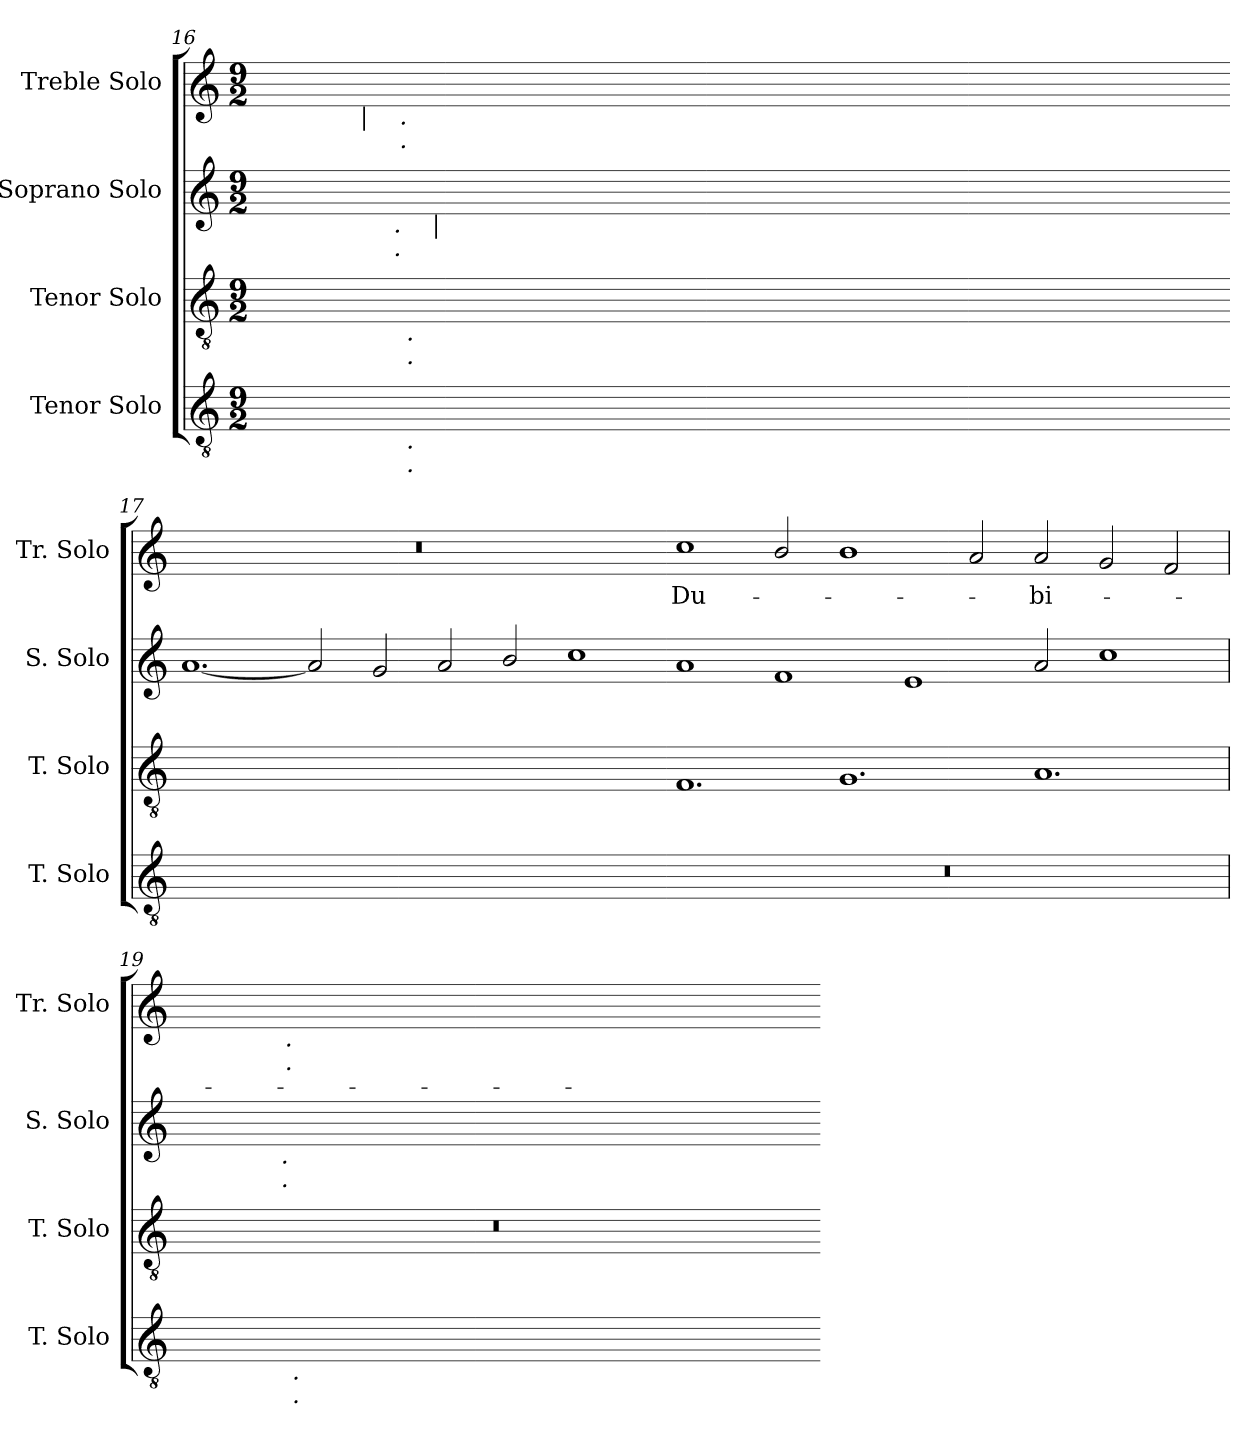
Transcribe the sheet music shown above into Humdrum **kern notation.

**kern	**kern	**kern	**text	**kern	**text
*part4	*part3	*part2	*part2	*part1	*part1
*staff4	*staff3	*staff2	*staff2	*staff1	*staff1
*I"Tenor Solo	*I"Tenor Solo	*I"Soprano Solo	*	*I"Treble Solo	*
*I'T. Solo	*I'T. Solo	*I'S. Solo	*	*I'Tr. Solo	*
!!LO:LB:g=z
*clefGv2	*clefGv2	*clefG2	*	*clefG2	*
*ITrd7c12	*ITrd7c12	*	*	*	*
*k[]	*k[]	*k[]	*	*k[]	*
*C:	*C:	*C:	*	*C:	*
*M9/2	*M9/2	*M9/2	*	*M9/2	*
=16	=16	=16	=16	=16	=16
!	!	!	!LO:LY:b:color=#000000	!	!
!	!	!	!	!LO:TX:b:i:t=-	!
!	!	!LO:TX:b:i:t=-	!	!	!
!	!	!	!	!	!LO:LY:b:color=#000000
*^	*^	*^	*	*^	*
*	*	*	*	*	*^	*	*	*^	*
[<0.FFiyy	4ryy	[>0.Ciyy	4ryy	[<0.fiyy	4ryy	4ryy	-ne	[<0.aiyy	4.ryy	4ryy	-e,
.	8ryy	.	8ryy	.	8ryy	8ryy	.	.	.	8ryy	.
!	!	!	!	!	!	!	!	!	!LO:TX:b:i:t=|	!	!
.	16ryy	.	16ryy	.	32ryy	16ryy	.	.	1ryy	32ryy	.
.	.	.	.	.	64ryy	.	.	.	.	64ryy	.
.	.	.	.	.	256.ryy	.	.	.	.	128ryy	.
!	!	!	!	!	!LO:TX:b:i:t=.	!	!	!	!	!	!
!	!	!	!	!	!LO:TX:b:i:t=.	!	!	!	!	!	!
.	.	.	.	.	1ryy	.	.	.	.	.	.
.	.	.	.	.	.	.	.	.	.	512.ryy	.
!	!	!	!	!	!	!	!	!	!	!LO:TX:b:i:t=.	!
!	!	!	!	!	!	!	!	!	!	!LO:TX:b:i:t=.	!
.	.	.	.	.	.	.	.	.	.	1ryy	.
.	1024ryy	.	1024ryy	.	.	32ryy	.	.	.	.	.
!	!	!	!LO:TX:b:i:t=.	!	!	!	!	!	!	!	!
!	!	!	!LO:TX:b:i:t=.	!	!	!	!	!	!	!	!
!	!LO:TX:b:i:t=.	!	!	!	!	!	!	!	!	!	!
!	!LO:TX:b:i:t=.	!	!	!	!	!	!	!	!	!	!
.	1ryy	.	1ryy	.	.	.	.	.	.	.	.
.	.	.	.	.	.	128.ryy	.	.	.	.	.
!	!	!	!	!	!	!LO:TX:b:i:t=|	!	!	!	!	!
.	.	.	.	.	.	1ryy	.	.	.	.	.
.	.	.	.	.	.	.	.	.	1ryy	.	.
.	.	.	.	.	1ryy	.	.	.	.	.	.
.	.	.	.	.	.	.	.	.	.	1ryy	.
.	1ryy	.	1ryy	.	.	.	.	.	.	.	.
.	.	.	.	.	.	1ryy	.	.	.	.	.
.	.	.	.	.	.	.	.	.	1ryy	.	.
.	.	.	.	.	1ryy	.	.	.	.	.	.
.	.	.	.	.	.	.	.	.	.	1ryy	.
.	1ryy	.	1ryy	.	.	.	.	.	.	.	.
.	.	.	.	.	.	1ryy	.	.	.	.	.
1.FFiyy_<	.	1.Ciyy_>	.	1.fiyy]	.	.	.	1.aiyy]	.	.	.
.	.	.	.	.	.	.	.	.	1ryy	.	.
.	.	.	.	.	1ryy	.	.	.	.	.	.
.	.	.	.	.	.	.	.	.	.	1ryy	.
.	1ryy	.	1ryy	.	.	.	.	.	.	.	.
.	.	.	.	.	.	1ryy	.	.	.	.	.
.	.	.	.	.	.	.	.	.	8ryy	.	.
.	.	.	.	.	16ryy	.	.	.	.	.	.
.	.	.	.	.	.	.	.	.	.	16ryy	.
.	32ryy	.	32ryy	.	.	.	.	.	.	.	.
.	64ryy	.	64ryy	.	.	.	.	.	.	.	.
.	.	.	.	.	.	64ryy	.	.	.	.	.
.	128...ryy	.	128...ryy	.	.	.	.	.	.	.	.
.	.	.	.	.	128ryy	.	.	.	.	.	.
.	.	.	.	.	.	.	.	.	.	256ryy	.
.	.	.	.	.	.	256ryy	.	.	.	.	.
.	.	.	.	.	512ryy	.	.	.	.	.	.
.	.	.	.	.	.	.	.	.	.	1024ryy	.
=17-	=17-	=17-	=17-	=17-	=17-	=17-	=17-	=17-	=17-	=17-	=17-
!	!	!	!	!	!	!	!	!LO:N:vis=1	!	!	!
*v	*v	*	*	*v	*v	*v	*	*v	*v	*v	*
*	*v	*v	*	*	*	*
0.FFiyy_<	0.Ciyy_>	[<1.ai	.	2%9r	.
.	.	2ai/]	.	.	.
.	.	2gi/	.	.	.
.	.	2ai/	.	.	.
1.FFiyy]	1.Ciyy]	2bi/	.	.	.
.	.	1cci	.	.	.
=18-	=18-	=18-	=18-	=18-	=18-
!LO:N:vis=1	!	!	!	!	!
!	!	!	!	!	!LO:LY:b:color=#000000
2%9r	1.FFi	1ai	.	1cci	Du-
.	.	1fi	.	2bi/	.
.	1.GGi	.	.	1bi	.
.	.	1ei	.	.	.
.	.	.	.	2ai/	.
!	!	!	!	!	!LO:LY:b:color=#000000
.	1.AAi	2ai/	.	2ai/	-bi-
.	.	1cci	.	2gi/	.
.	.	.	.	2fi/	.
!!LO:LB:g=z
=19	=19	=19	=19	=19	=19
!	!LO:N:vis=1	!	!	!	!
!	!	!	!LO:LY:b:color=#000000	!	!
!	!	!	!	!	!LO:LY:b:color=#000000
*^	*	*^	*	*^	*
[<0.AAiyy	4ryy	2%9r	[<0.aiyy	4ryy	Li-	[<0.eiyy	4ryy	-us
.	8ryy	.	.	8ryy	.	.	8ryy	.
.	16ryy	.	.	32ryy	.	.	32ryy	.
.	.	.	.	64ryy	.	.	64ryy	.
.	.	.	.	1024ryy	.	.	256.ryy	.
!	!	!	!	!LO:TX:b:i:t=.	!	!	!	!
!	!	!	!	!LO:TX:b:i:t=.	!	!	!	!
.	.	.	.	1ryy	.	.	.	.
!	!	!	!	!	!	!	!LO:TX:b:i:t=.	!
!	!	!	!	!	!	!	!LO:TX:b:i:t=.	!
.	.	.	.	.	.	.	1ryy	.
.	1024ryy	.	.	.	.	.	.	.
!	!LO:TX:b:i:t=.	!	!	!	!	!	!	!
!	!LO:TX:b:i:t=.	!	!	!	!	!	!	!
.	1ryy	.	.	.	.	.	.	.
.	.	.	.	1ryy	.	.	.	.
.	.	.	.	.	.	.	1ryy	.
.	1ryy	.	.	.	.	.	.	.
.	.	.	.	1ryy	.	.	.	.
.	.	.	.	.	.	.	1ryy	.
.	1ryy	.	.	.	.	.	.	.
1.AAiyy]	.	.	1.aiyy]	.	.	1.eiyy_<	.	.
.	.	.	.	1ryy	.	.	.	.
.	.	.	.	.	.	.	1ryy	.
.	1ryy	.	.	.	.	.	.	.
.	.	.	.	16ryy	.	.	.	.
.	.	.	.	.	.	.	16ryy	.
.	32ryy	.	.	.	.	.	.	.
.	64ryy	.	.	.	.	.	.	.
.	128...ryy	.	.	128...ryy	.	.	.	.
.	.	.	.	.	.	.	128ryy	.
.	.	.	.	.	.	.	512ryy	.
*	*	*	*v	*v	*	*	*	*
*v	*v	*	*	*	*v	*v	*
=-	=-	=-	=-	=-	=-
*-	*-	*-	*-	*-	*-
